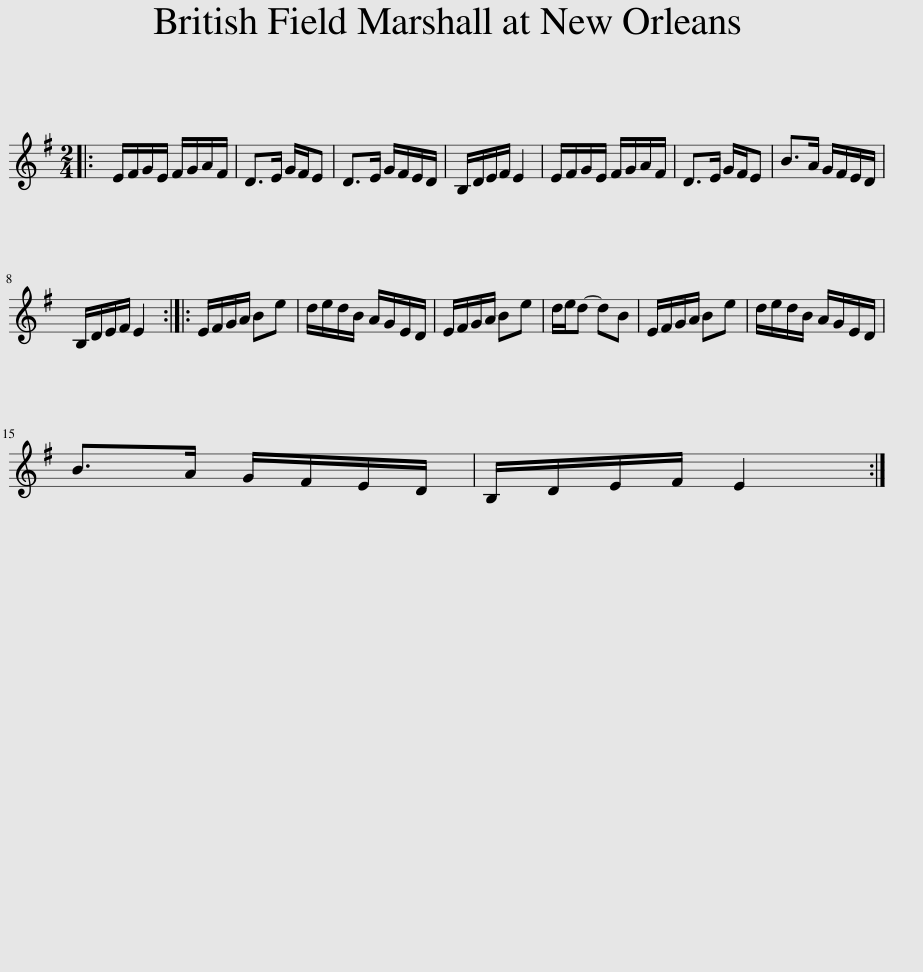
X:1
L:1/8
M:2/4
I:linebreak $
K:Emin
V:1 treble
V:1
|: E/F/G/E/ F/G/A/F/ | D>E G/F/E | D>E G/F/E/D/ | B,/D/E/F/ E2 | E/F/G/E/ F/G/A/F/ | %5
 D>E G/F/E | B>A G/F/E/D/ |$ B,/D/E/F/ E2 :: E/F/G/A/ Be | d/e/d/B/ A/G/E/D/ | %10
 E/F/G/A/ Be | d/e/d- dB | E/F/G/A/ Be | d/e/d/B/ A/G/E/D/ |$ B>A G/F/E/D/ | %15
 B,/D/E/F/ E2 :| %16
